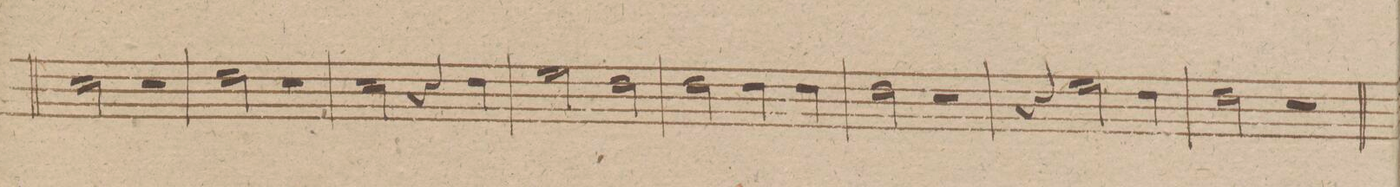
**kern	**dynam
*I"Clarino 1mo in E.	*
*clefG2	*
*k[f#c#g#d#]	*
*met(c)	*
*M4/4	*
2ee\	.
2r	.
=226	=226
2ff#\	.
2r	.
=227	=227
2ee\	.
4r	.
4ff#\	.
=228	=228
2gg#\	.
2ff#\	.
=229	=229
2ff#\	.
4ff#\	.
4ff#\	.
=230	=230
2ff#\	.
2r	.
=231	=231
4r	.
2gg#\	.
4ff#\	.
=232	=232
2ff#\	.
2r	.
=233	=233
*-	*-
